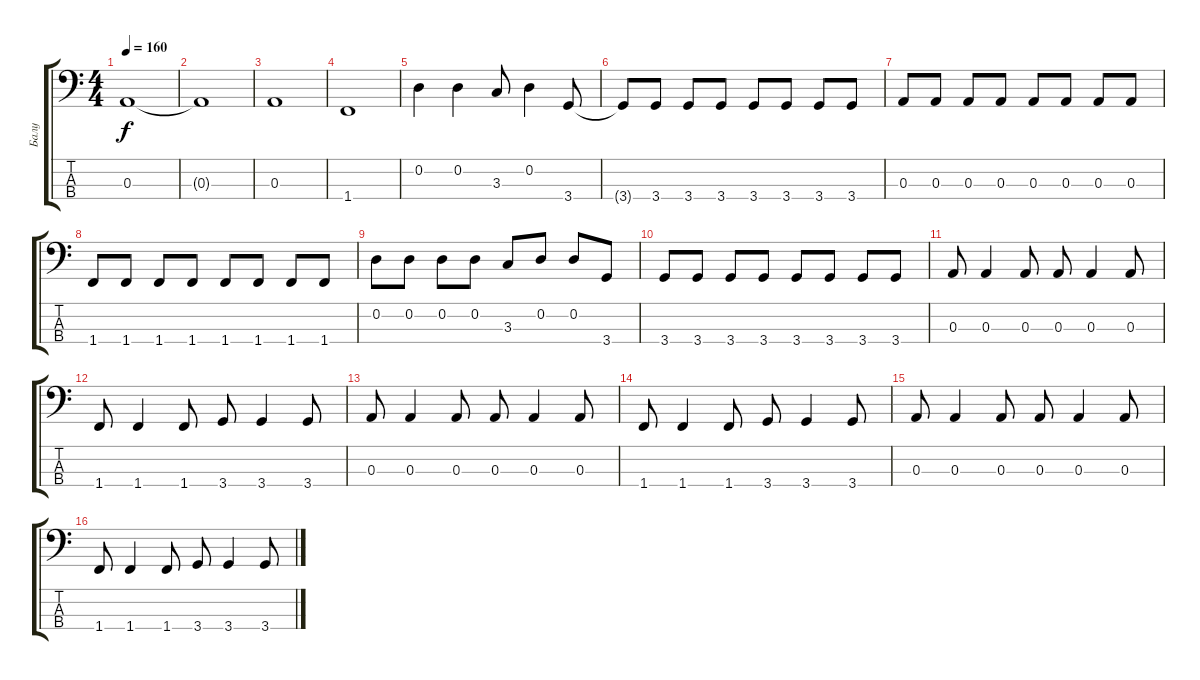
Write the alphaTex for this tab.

\track ("Балу" "Балу") {instrument electricbasspick}
\staff {score tabs}
\tuning (G2 D2 A1 E1) {hide}
\ts (4 4)
\tempo 160
\clef f4
\ks c
0.3.1{dy f} |
0.3{t}.1 |
0.3.1 |
1.4.1 |
0.2.4 0.2.4 3.3.8 0.2.4 3.4.8 |
3.4{t}.8 3.4.8 3.4.8 3.4.8 3.4.8 3.4.8 3.4.8 3.4.8 |
0.3.8 0.3.8 0.3.8 0.3.8 0.3.8 0.3.8 0.3.8 0.3.8 |
1.4.8 1.4.8 1.4.8 1.4.8 1.4.8 1.4.8 1.4.8 1.4.8 |
0.2.8 0.2.8 0.2.8 0.2.8 3.3.8 0.2.8 0.2.8 3.4.8 |
3.4.8 3.4.8 3.4.8 3.4.8 3.4.8 3.4.8 3.4.8 3.4.8 |
0.3.8 0.3.4 0.3.8 0.3.8 0.3.4 0.3.8 |
1.4.8 1.4.4 1.4.8 3.4.8 3.4.4 3.4.8 |
0.3.8 0.3.4 0.3.8 0.3.8 0.3.4 0.3.8 |
1.4.8 1.4.4 1.4.8 3.4.8 3.4.4 3.4.8 |
0.3.8 0.3.4 0.3.8 0.3.8 0.3.4 0.3.8 |
1.4.8 1.4.4 1.4.8 3.4.8 3.4.4 3.4.8
